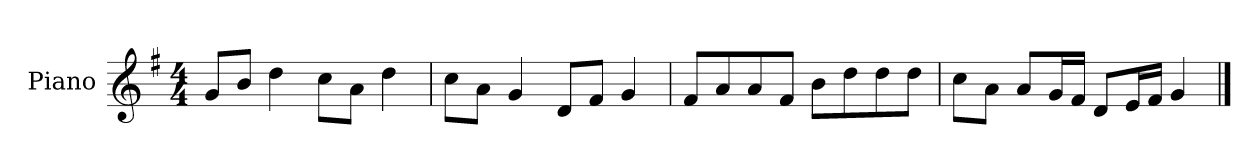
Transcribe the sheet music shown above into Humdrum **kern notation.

**kern
*part1
*staff1
*I"Piano
*I'P-no
*clefG2
*k[f#]
*M4/4
*MM90
=1
8g/L
8b/J
4dd\
8cc\L
8a\J
4dd\
=2
8cc\L
8a\J
4g/
8d/L
8f#/J
4g/
=3
8f#/L
8a/
8a/
8f#/J
8b\L
8dd\
8dd\
8dd\J
=4
8cc\L
8a\J
8a/L
16g/L
16f#/JJ
8d/L
16e/L
16f#/JJ
4g/
==
*-
